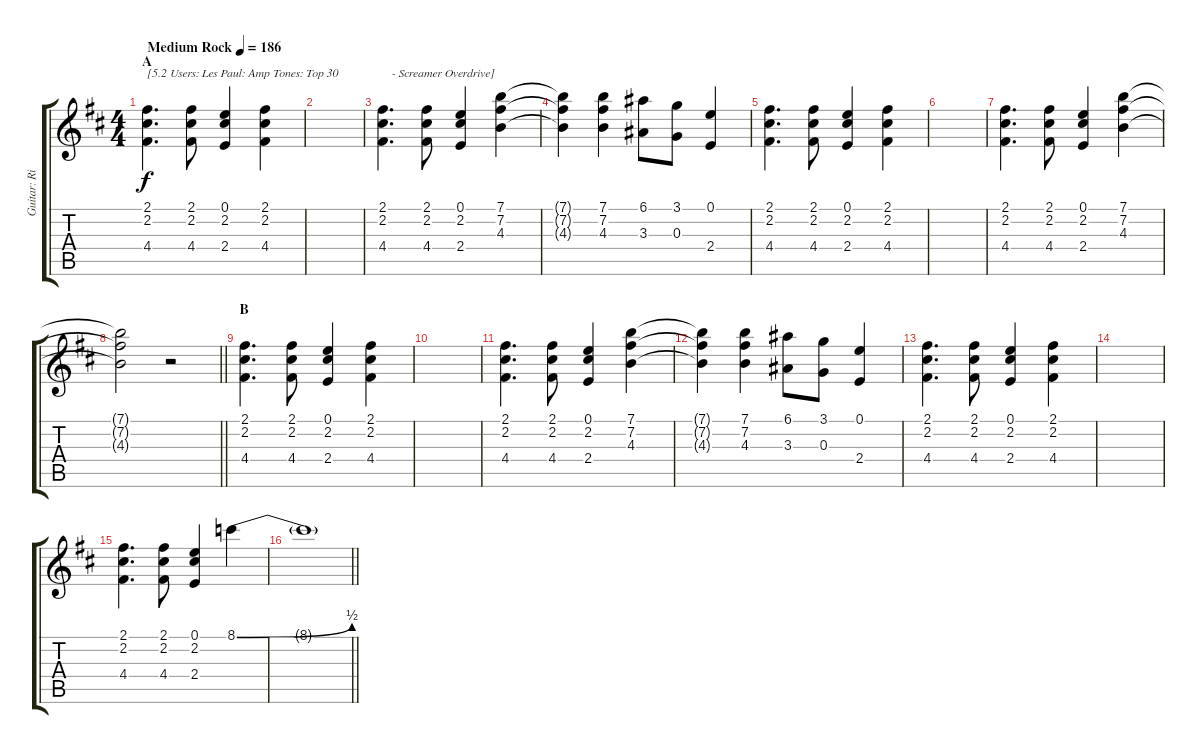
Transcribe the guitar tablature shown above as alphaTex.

\track ("Guitar: Rik" "Guitar: Ri") {instrument overdrivenguitar}
\staff {score tabs}
\tuning (E4 B3 G3 D3 A2 E2) {hide}
\ts (4 4)
\section ("" "A")
\tempo (186 "Medium Rock")
\clef g2
\ks d
(2.1 2.2 4.4).4{d txt "[5.2 Users: Les Paul: Amp Tones: Top 30" dy f instrument overdrivenguitar} (2.1 2.2 4.4).8 (0.1 2.2 2.4).4 (2.1 2.2 4.4).4 |
|
(2.1 2.2 4.4).4{d txt "   - Screamer Overdrive]"} (2.1 2.2 4.4).8 (0.1 2.2 2.4).4 (7.1 7.2 4.3).4 |
(7.1{t} 7.2{t} 4.3{t}).4 (7.1 7.2 4.3).4 (6.1 3.3).8 (3.1 0.3).8 (0.1 2.4).4 |
(2.1 2.2 4.4).4{d} (2.1 2.2 4.4).8 (0.1 2.2 2.4).4 (2.1 2.2 4.4).4 |
|
(2.1 2.2 4.4).4{d} (2.1 2.2 4.4).8 (0.1 2.2 2.4).4 (7.1 7.2 4.3).4 |
\barLineRight lightlight
(7.1{t} 7.2{t} 4.3{t}).2 r.2 |
\section ("" "B")
(2.1 2.2 4.4).4{d} (2.1 2.2 4.4).8 (0.1 2.2 2.4).4 (2.1 2.2 4.4).4 |
|
(2.1 2.2 4.4).4{d} (2.1 2.2 4.4).8 (0.1 2.2 2.4).4 (7.1 7.2 4.3).4 |
(7.1{t} 7.2{t} 4.3{t}).4 (7.1 7.2 4.3).4 (6.1 3.3).8 (3.1 0.3).8 (0.1 2.4).4 |
(2.1 2.2 4.4).4{d} (2.1 2.2 4.4).8 (0.1 2.2 2.4).4 (2.1 2.2 4.4).4 |
|
(2.1 2.2 4.4).4{d} (2.1 2.2 4.4).8 (0.1 2.2 2.4).4 8.1{be (bend 0 0 60 2)}.4 |
\barLineRight lightlight
8.1{t}.1
